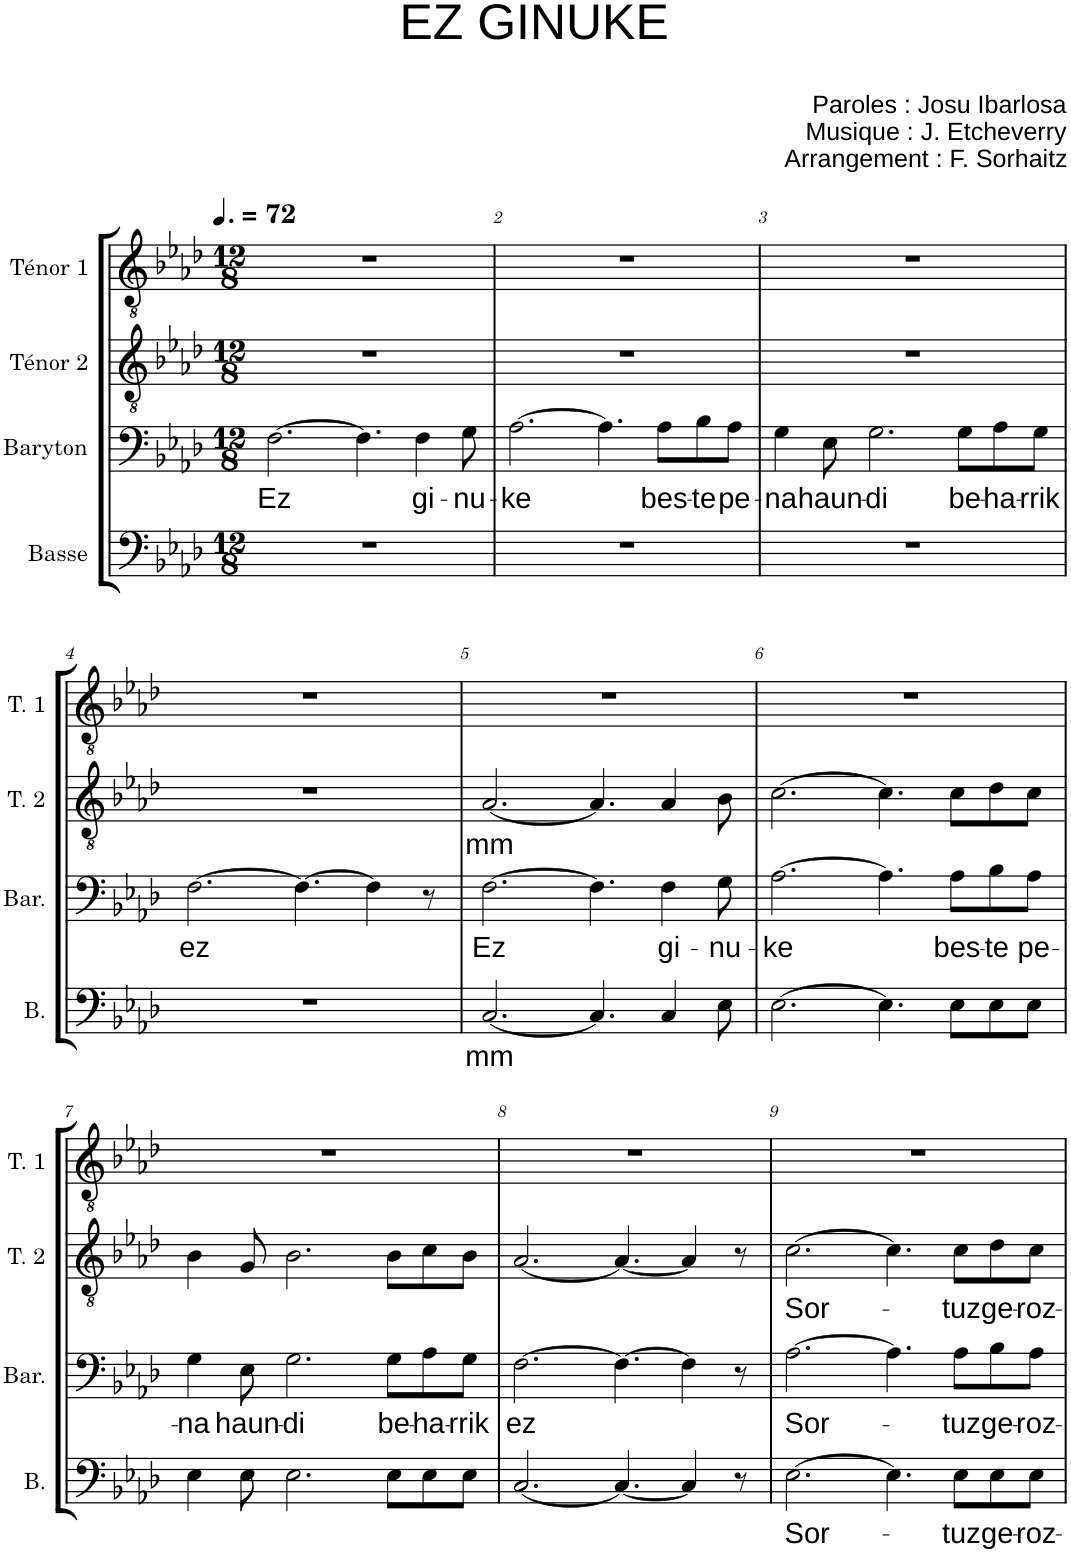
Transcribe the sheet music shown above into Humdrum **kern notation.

**kern	**text	**kern	**text	**kern	**text	**kern
*part4	*part4	*part3	*part3	*part2	*part2	*part1
*staff4	*staff4	*staff3	*staff3	*staff2	*staff2	*staff1
*I"Basse	*	*I"Baryton	*	*I"Ténor 2	*	*I"Ténor 1
*I'B.	*	*I'Bar.	*	*I'T. 2	*	*I'T. 1
*clefF4	*	*clefF4	*	*clefGv2	*	*clefGv2
*k[b-e-a-d-]	*	*k[b-e-a-d-]	*	*k[b-e-a-d-]	*	*k[b-e-a-d-]
*M12/8	*	*M12/8	*	*M12/8	*	*M12/8
*MM108	*	*MM108	*	*MM108	*	*MM108
=1	=1	=1	=1	=1	=1	=1
!	!	!	!LO:LY:b	!	!	!
1.r	.	[2.F\	Ez	1.r	.	1.r
.	.	4.F\]	.	.	.	.
!	!	!	!LO:LY:b	!	!	!
.	.	4F\	gi-	.	.	.
!	!	!	!LO:LY:b	!	!	!
.	.	8G\	-nu-	.	.	.
=2	=2	=2	=2	=2	=2	=2
!	!	!	!LO:LY:b	!	!	!
1.r	.	[2.A-\	-ke	1.r	.	1.r
.	.	4.A-\]	.	.	.	.
!	!	!	!LO:LY:b	!	!	!
.	.	8A-\L	bes-	.	.	.
!	!	!	!LO:LY:b	!	!	!
.	.	8B-\	-te	.	.	.
!	!	!	!LO:LY:b	!	!	!
.	.	8A-\J	pe-	.	.	.
=3	=3	=3	=3	=3	=3	=3
!	!	!	!LO:LY:b	!	!	!
1.r	.	4G\	-na	1.r	.	1.r
!	!	!	!LO:LY:b	!	!	!
.	.	8E-\	haun-	.	.	.
!	!	!	!LO:LY:b	!	!	!
.	.	2.G\	-di	.	.	.
!	!	!	!LO:LY:b	!	!	!
.	.	8G\L	be-	.	.	.
!	!	!	!LO:LY:b	!	!	!
.	.	8A-\	-ha-	.	.	.
!	!	!	!LO:LY:b	!	!	!
.	.	8G\J	-rrik	.	.	.
!!LO:LB:g=z
=4	=4	=4	=4	=4	=4	=4
!	!	!	!LO:LY:b	!	!	!
1.r	.	[2.F\	ez	1.r	.	1.r
.	.	4.F\_	.	.	.	.
.	.	4F\]	.	.	.	.
.	.	8r	.	.	.	.
=5	=5	=5	=5	=5	=5	=5
!	!LO:LY:b	!	!LO:LY:b	!	!LO:LY:b	!
[2.C/	mm	[2.F\	Ez	[2.A-/	mm	1.r
4.C/]	.	4.F\]	.	4.A-/]	.	.
!	!	!	!LO:LY:b	!	!	!
4C/	.	4F\	gi-	4A-/	.	.
!	!	!	!LO:LY:b	!	!	!
8E-\	.	8G\	-nu-	8B-\	.	.
=6	=6	=6	=6	=6	=6	=6
!	!	!	!LO:LY:b	!	!	!
[2.E-\	.	[2.A-\	-ke	[2.c\	.	1.r
4.E-\]	.	4.A-\]	.	4.c\]	.	.
!	!	!	!LO:LY:b	!	!	!
8E-\L	.	8A-\L	bes-	8c\L	.	.
!	!	!	!LO:LY:b	!	!	!
8E-\	.	8B-\	-te	8d-\	.	.
!	!	!	!LO:LY:b	!	!	!
8E-\J	.	8A-\J	pe-	8c\J	.	.
!!LO:LB:g=z
=7	=7	=7	=7	=7	=7	=7
!	!	!	!LO:LY:b	!	!	!
4E-\	.	4G\	-na	4B-\	.	1.r
!	!	!	!LO:LY:b	!	!	!
8E-\	.	8E-\	haun-	8G/	.	.
!	!	!	!LO:LY:b	!	!	!
2.E-\	.	2.G\	-di	2.B-\	.	.
!	!	!	!LO:LY:b	!	!	!
8E-\L	.	8G\L	be-	8B-\L	.	.
!	!	!	!LO:LY:b	!	!	!
8E-\	.	8A-\	-ha-	8c\	.	.
!	!	!	!LO:LY:b	!	!	!
8E-\J	.	8G\J	-rrik	8B-\J	.	.
=8	=8	=8	=8	=8	=8	=8
!	!	!	!LO:LY:b	!	!	!
[2.C/	.	[2.F\	ez	[2.A-/	.	1.r
4.C/_	.	4.F\_	.	4.A-/_	.	.
4C/]	.	4F\]	.	4A-/]	.	.
8r	.	8r	.	8r	.	.
=9	=9	=9	=9	=9	=9	=9
!	!LO:LY:b	!	!LO:LY:b	!	!LO:LY:b	!
[2.E-\	Sor-	[2.A-\	Sor-	[2.c\	Sor-	1.r
4.E-\]	.	4.A-\]	.	4.c\]	.	.
!	!LO:LY:b	!	!LO:LY:b	!	!LO:LY:b	!
8E-\L	-tuz	8A-\L	-tuz	8c\L	-tuz	.
!	!LO:LY:b	!	!LO:LY:b	!	!LO:LY:b	!
8E-\	ge-	8B-\	ge-	8d-\	ge-	.
!	!LO:LY:b	!	!LO:LY:b	!	!LO:LY:b	!
8E-\J	-roz-	8A-\J	-roz-	8c\J	-roz-	.
=	=	=	=	=	=	=
*-	*-	*-	*-	*-	*-	*-
